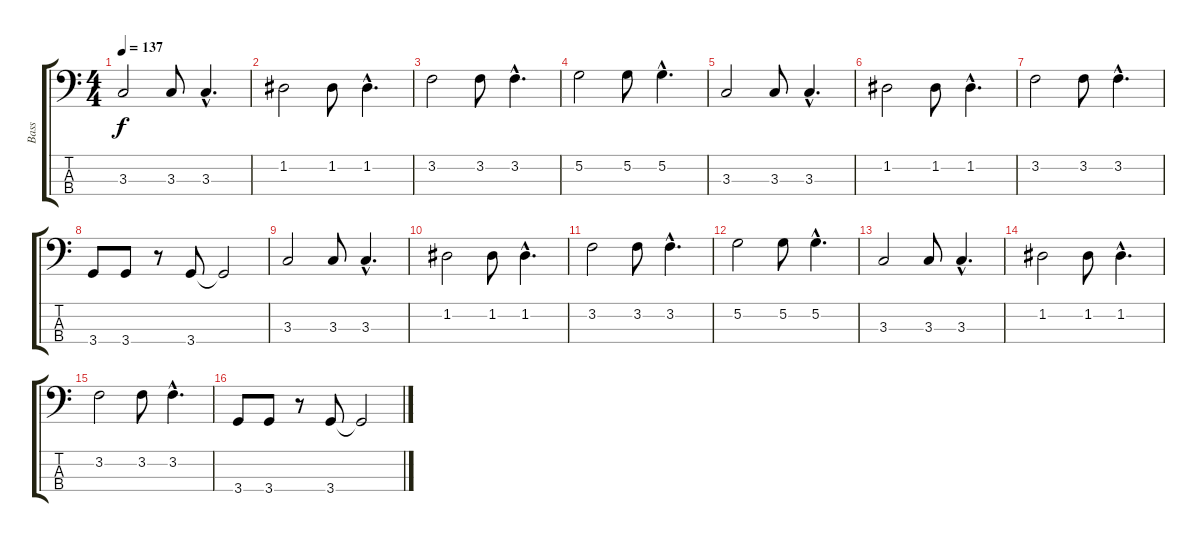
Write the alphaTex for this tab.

\track ("Bass" "Bass") {instrument electricbassfinger}
\staff {score tabs}
\tuning (G2 D2 A1 E1) {hide}
\ts (4 4)
\tempo 137
\clef f4
\ks c
3.3.2{dy f instrument electricbassfinger} 3.3.8 3.3{hac}.4{d} |
1.2.2 1.2.8 1.2{hac}.4{d} |
3.2.2 3.2.8 3.2{hac}.4{d} |
5.2.2 5.2.8 5.2{hac}.4{d} |
3.3.2 3.3.8 3.3{hac}.4{d} |
1.2.2 1.2.8 1.2{hac}.4{d} |
3.2.2 3.2.8 3.2{hac}.4{d} |
3.4.8 3.4.8 r.8 3.4.8 3.4{t}.2 |
3.3.2 3.3.8 3.3{hac}.4{d} |
1.2.2 1.2.8 1.2{hac}.4{d} |
3.2.2 3.2.8 3.2{hac}.4{d} |
5.2.2 5.2.8 5.2{hac}.4{d} |
3.3.2 3.3.8 3.3{hac}.4{d} |
1.2.2 1.2.8 1.2{hac}.4{d} |
3.2.2 3.2.8 3.2{hac}.4{d} |
3.4.8 3.4.8 r.8 3.4.8 3.4{t}.2
